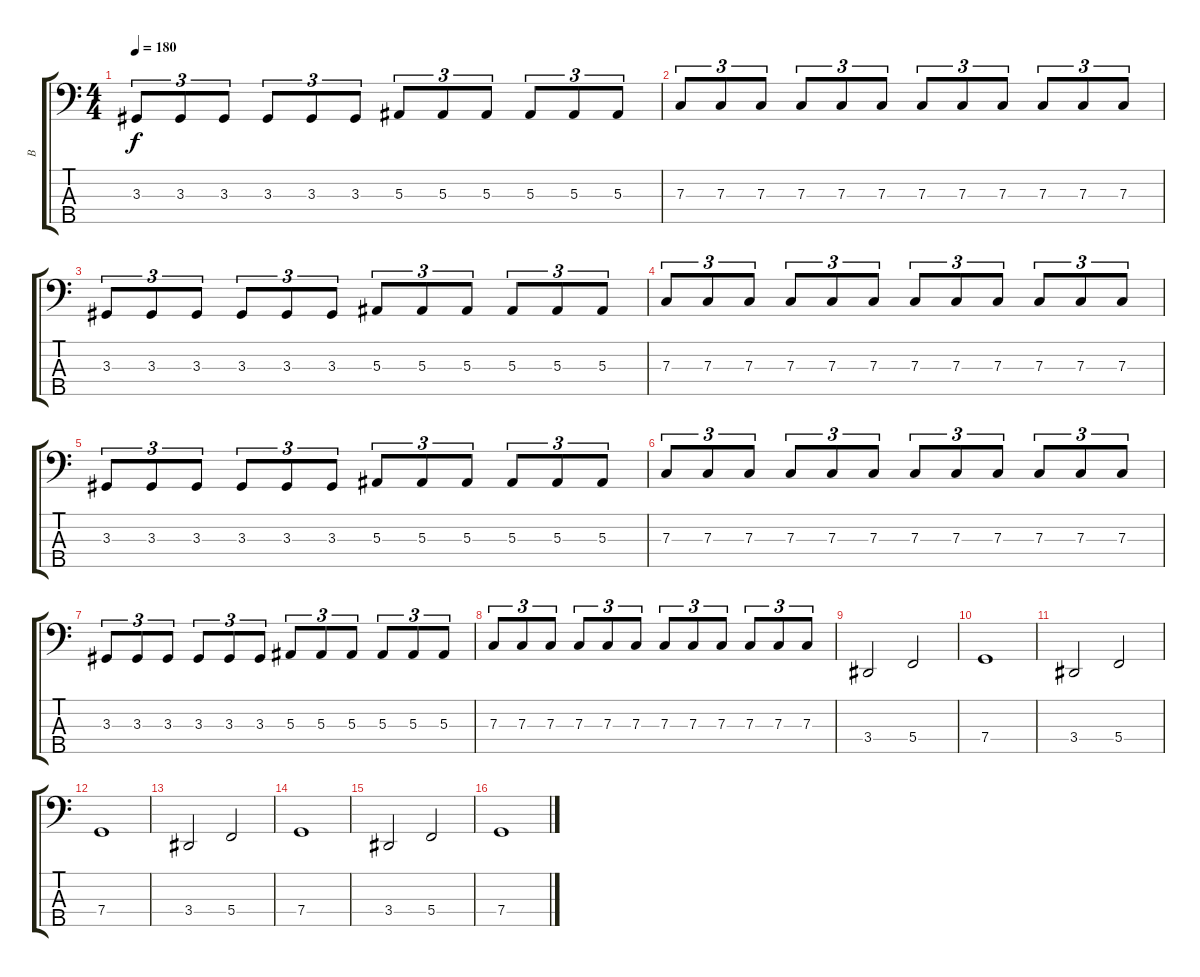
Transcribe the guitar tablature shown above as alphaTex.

\track ("B" "B") {instrument electricbasspick}
\staff {score tabs}
\tuning (Eb2 Bb1 F1 C1 G0) {hide}
\ts (4 4)
\tempo 180
\clef f4
\ks c
3.3.8{tu (3 2) dy f} 3.3.8{tu (3 2)} 3.3.8{tu (3 2)} 3.3.8{tu (3 2)} 3.3.8{tu (3 2)} 3.3.8{tu (3 2)} 5.3.8{tu (3 2)} 5.3.8{tu (3 2)} 5.3.8{tu (3 2)} 5.3.8{tu (3 2)} 5.3.8{tu (3 2)} 5.3.8{tu (3 2)} |
7.3.8{tu (3 2)} 7.3.8{tu (3 2)} 7.3.8{tu (3 2)} 7.3.8{tu (3 2)} 7.3.8{tu (3 2)} 7.3.8{tu (3 2)} 7.3.8{tu (3 2)} 7.3.8{tu (3 2)} 7.3.8{tu (3 2)} 7.3.8{tu (3 2)} 7.3.8{tu (3 2)} 7.3.8{tu (3 2)} |
3.3.8{tu (3 2)} 3.3.8{tu (3 2)} 3.3.8{tu (3 2)} 3.3.8{tu (3 2)} 3.3.8{tu (3 2)} 3.3.8{tu (3 2)} 5.3.8{tu (3 2)} 5.3.8{tu (3 2)} 5.3.8{tu (3 2)} 5.3.8{tu (3 2)} 5.3.8{tu (3 2)} 5.3.8{tu (3 2)} |
7.3.8{tu (3 2)} 7.3.8{tu (3 2)} 7.3.8{tu (3 2)} 7.3.8{tu (3 2)} 7.3.8{tu (3 2)} 7.3.8{tu (3 2)} 7.3.8{tu (3 2)} 7.3.8{tu (3 2)} 7.3.8{tu (3 2)} 7.3.8{tu (3 2)} 7.3.8{tu (3 2)} 7.3.8{tu (3 2)} |
3.3.8{tu (3 2)} 3.3.8{tu (3 2)} 3.3.8{tu (3 2)} 3.3.8{tu (3 2)} 3.3.8{tu (3 2)} 3.3.8{tu (3 2)} 5.3.8{tu (3 2)} 5.3.8{tu (3 2)} 5.3.8{tu (3 2)} 5.3.8{tu (3 2)} 5.3.8{tu (3 2)} 5.3.8{tu (3 2)} |
7.3.8{tu (3 2)} 7.3.8{tu (3 2)} 7.3.8{tu (3 2)} 7.3.8{tu (3 2)} 7.3.8{tu (3 2)} 7.3.8{tu (3 2)} 7.3.8{tu (3 2)} 7.3.8{tu (3 2)} 7.3.8{tu (3 2)} 7.3.8{tu (3 2)} 7.3.8{tu (3 2)} 7.3.8{tu (3 2)} |
3.3.8{tu (3 2)} 3.3.8{tu (3 2)} 3.3.8{tu (3 2)} 3.3.8{tu (3 2)} 3.3.8{tu (3 2)} 3.3.8{tu (3 2)} 5.3.8{tu (3 2)} 5.3.8{tu (3 2)} 5.3.8{tu (3 2)} 5.3.8{tu (3 2)} 5.3.8{tu (3 2)} 5.3.8{tu (3 2)} |
7.3.8{tu (3 2)} 7.3.8{tu (3 2)} 7.3.8{tu (3 2)} 7.3.8{tu (3 2)} 7.3.8{tu (3 2)} 7.3.8{tu (3 2)} 7.3.8{tu (3 2)} 7.3.8{tu (3 2)} 7.3.8{tu (3 2)} 7.3.8{tu (3 2)} 7.3.8{tu (3 2)} 7.3.8{tu (3 2)} |
3.4.2 5.4.2 |
7.4.1 |
3.4.2 5.4.2 |
7.4.1 |
3.4.2 5.4.2 |
7.4.1 |
3.4.2 5.4.2 |
7.4.1
